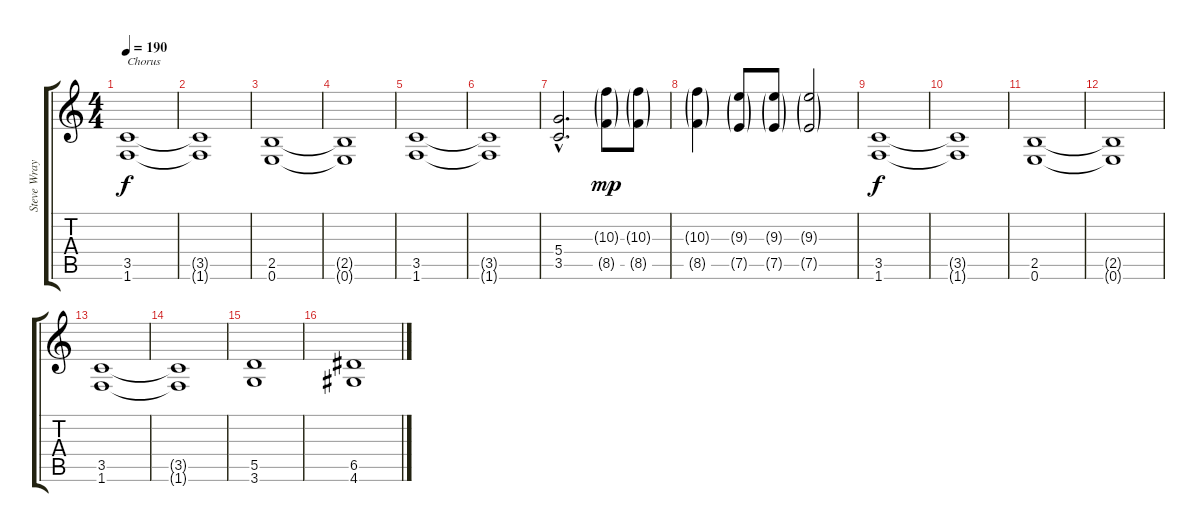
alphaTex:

\track ("Steve Wray" "Steve Wray") {instrument distortionguitar}
\staff {score tabs}
\tuning (E4 B3 G3 D3 A2 E2) {hide}
\ts (4 4)
\tempo 190
\clef g2
\ks c
(3.5 1.6).1{txt "Chorus" dy f} |
(3.5{t} 1.6{t}).1 |
(2.5 0.6).1 |
(2.5{t} 0.6{t}).1 |
(3.5 1.6).1 |
(3.5{t} 1.6{t}).1 |
(5.4{hac} 3.5{hac}).2{d} (10.3{g} 8.5{g}).8{dy mp} (10.3{g} 8.5{g}).8 |
(10.3{g} 8.5{g}).4 (9.3{g} 7.5{g}).8 (9.3{g} 7.5{g}).8 (9.3{g} 7.5{g}).2 |
(3.5 1.6).1{dy f} |
(3.5{t} 1.6{t}).1 |
(2.5 0.6).1 |
(2.5{t} 0.6{t}).1 |
(3.5 1.6).1 |
(3.5{t} 1.6{t}).1 |
(5.5 3.6).1 |
(6.5 4.6).1
